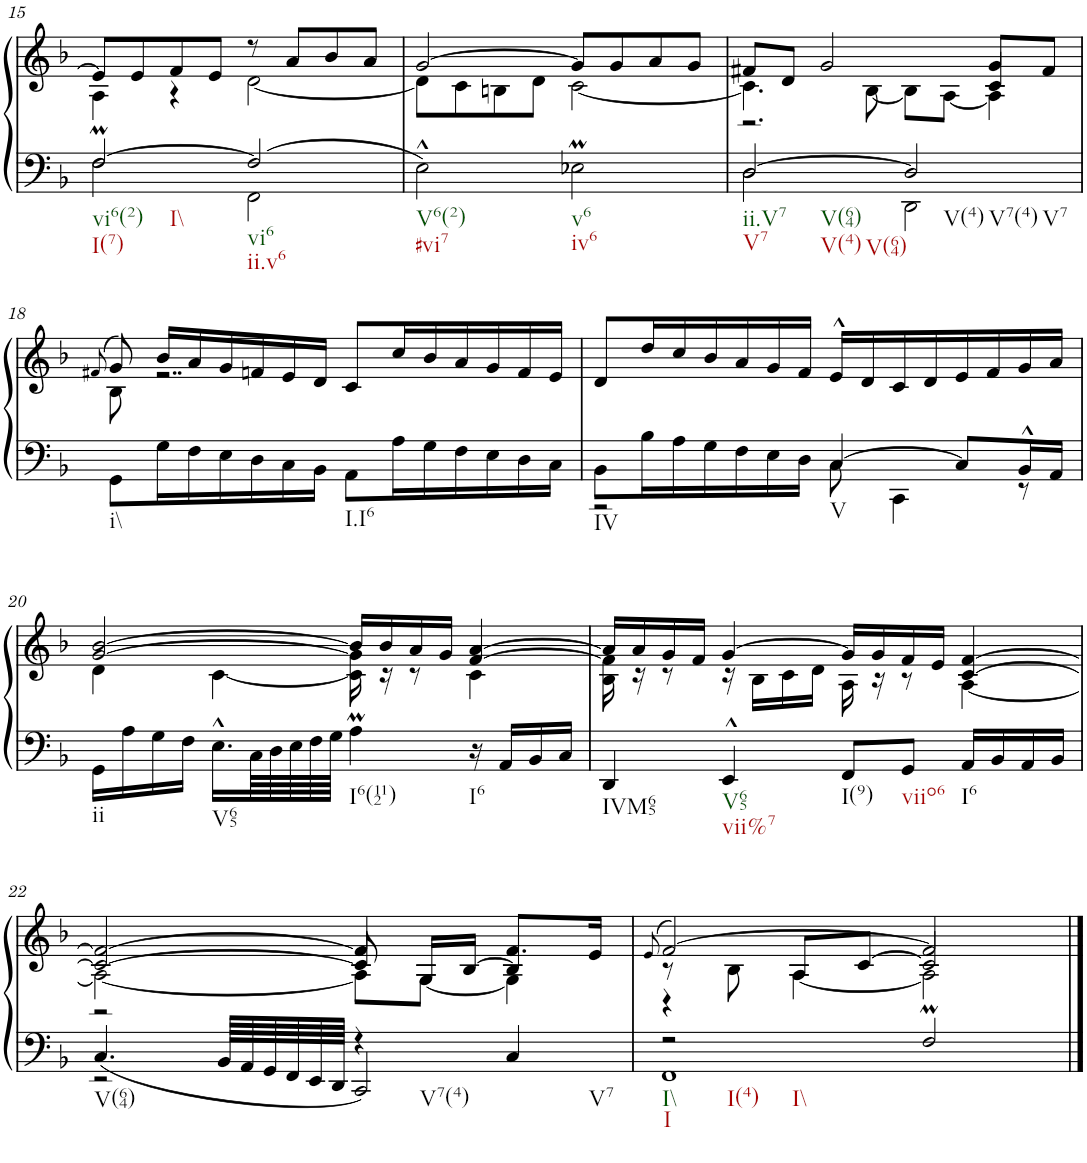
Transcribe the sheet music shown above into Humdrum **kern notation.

**kern	**kern
*part1	*part1
*staff2	*staff1
*I"Clavecin	*
!!LO:PB:g=z
*clefF4	*clefG2
*k[b-]	*k[b-]
*F:	*F:
*M2/2	*M2/2
*met(c|)	*met(c|)
=15	=15
*^	*^
!LO:TX:b:t=vi6(2)	!	!	!
!LO:TX:b:t=I(7)	!	!	!
!LO:TX:b:t=I\\	!	!	!
[2FM/	2F\	8e/L]	4A\
.	.	8e/	.
.	.	8f/	4r
.	.	8e/J	.
!LO:TX:b:t=vi6	!	!	!
!LO:TX:b:t=ii.v6	!	!	!
2F/]	2FF\	8r	[2d\
.	.	8a/L	.
.	.	8b-/	.
.	.	8a/J	.
*v	*v	*	*
=16	=16	=16
!LO:TX:b:t=V6(2)	!	!
!LO:TX:b:t=#vi7	!	!
2E^^\	[2g/	8d\L]
.	.	8c\
.	.	8Bn\
.	.	8d\J
!LO:TX:b:t=v6	!	!
!LO:TX:b:t=iv6	!	!
2E-XM\	8g/L]	[2c\
.	8g/	.
.	8a/	.
.	8g/J	.
=17	=17	=17
*^	*	*^
!LO:TX:b:t=ii.V7	!	!	!	!
!LO:TX:b:t=V7	!	!	!	!
!LO:TX:b:t=V(64)	!	!	!	!
!LO:TX:b:t=V(4)	!	!	!	!
!LO:TX:b:t=V(64)	!	!	!	!
[2D/	2D\	8f#X/L	4.c\]	2.r
.	.	8d/J	.	.
.	.	2g/	.	.
.	.	.	[8B-\	.
!LO:TX:b:t=V(4)	!	!	!	!
!LO:TX:b:t=V7(4)	!	!	!	!
!LO:TX:b:t=V7	!	!	!	!
2D/]	2DD\	.	8B-\L]	.
.	.	.	[8A\J	.
.	.	8g/L	4A\]	4c/
.	.	8f#/J	.	.
*v	*v	*	*	*
*	*v	*v	*v
!!LO:LB:g=z
=18	=18
.	(>8qf#X/
*	*^
!LO:TX:b:t=i\\	!	!
8GG\L	8g/)	8B-\
16G\L	16b-/LL	2..r
16F\	16a/	.
16E\	16g/	.
16D\	16fn/	.
16C\	16e/	.
16BB-\JJ	16d/JJ	.
!LO:TX:b:t=I.I6	!	!
8AA\L	8c/L	.
16A\L	16cc/L	.
16G\	16b-/	.
16F\	16a/	.
16E\	16g/	.
16D\	16f/	.
16C\JJ	16e/JJ	.
*	*v	*v
=19	=19
*^	*
!LO:TX:b:t=IV	!	!
8BB-\L	2r	8d/L
16B-\L	.	16dd/L
16A\	.	16cc/
16G\	.	16b-/
16F\	.	16a/
16E\	.	16g/
16D\JJ	.	16f/JJ
!LO:TX:b:t=V	!	!
[4C/	8C\	16e^^/LL
.	.	16d/
.	4CC\	16c/
.	.	16d/
8C/L]	.	16e/
.	.	16f/
16BB-^^/L	8r	16g/
16AA/JJ	.	16a/JJ
*v	*v	*
!!LO:LB:g=z
=20	=20
*	*^
!LO:TX:b:t=ii	!	!
16GG\LL	[2g/ [2b-/	4d\
16A\	.	.
16G\	.	.
16F\JJ	.	.
!LO:TX:b:t=V65	!	!
16.E^^\LL	.	[4c\
*Xtuplet	*	*
48.C\LL	.	.
48.D\	.	.
48.E\	.	.
48.F\	.	.
48.G\JJJJ	.	.
!LO:TX:b:t=I6(112)	!	!
4Am\	16b-/LL]	16c\] 16g\]
.	16b-/	16r
.	16a/	8r
.	16g/JJ	.
!LO:TX:b:t=I6	!	!
16r	[4f/ [4a/	4c\
16AA/LL	.	.
16BB-/	.	.
16C/JJ	.	.
=21	=21	=21
!LO:TX:b:t=IVM65	!	!
4DD/	16a/LL]	16B-\ 16f\]
.	16a/	16r
.	16g/	8r
.	16f/JJ	.
!LO:TX:b:t=V65	!	!
!LO:TX:b:t=vii%7	!	!
4EE^^/	[4g/	16r
.	.	16B-\LL
.	.	16c\
.	.	16d\JJ
!LO:TX:b:t=I(9)	!	!
8FF/L	16g/LL]	16A\
.	16g/	16r
!LO:TX:b:t=viio6	!	!
8GG/J	16f/	8r
.	16e/JJ	.
!LO:TX:b:t=I6	!	!
16AA/LL	[4c/ [4f/	[4A\
16BB-/	.	.
16AA/	.	.
16BB-/JJ	.	.
!!LO:LB:g=z
=22	=22	=22
*^	*	*^
!LO:TX:b:t=V(64)	!	!	!	!
4.C/	2r	2c/_ 2f/_	2A\_	2r
48BB-/LLLL	.	.	.	.
48AA/	.	.	.	.
48GG/	.	.	.	.
48FF/	.	.	.	.
48EE/	.	.	.	.
48DD/JJJJ	.	.	.	.
!LO:TX:b:t=V7(4)	!	!	!	!
4r	2CC/	4f/]	8A\L]	8c/]
.	.	.	[8G\J	16G/LL
.	.	.	.	[16B-/JJ
!LO:TX:b:t=V7	!	!	!	!
4C/	.	8.f/L	4G\]	4B-/]
.	.	16e/Jk	.	.
=23	=23	=23	=23	=23
.	.	(>8qe/	.	.
!LO:TX:b:t=I\\	!	!	!	!
!LO:TX:b:t=I	!	!	!	!
!LO:TX:b:t=I(4)	!	!	!	!
!LO:TX:b:t=I\\	!	!	!	!
2r	1FF	[2f/)	8r	4r
.	.	.	8B-\	.
.	.	.	[4A\	8A/L
.	.	.	.	[8c/J
2FM/	.	2f/]	2A\]	2c/]
*v	*v	*	*	*
*	*v	*v	*v
==	==
*-	*-
